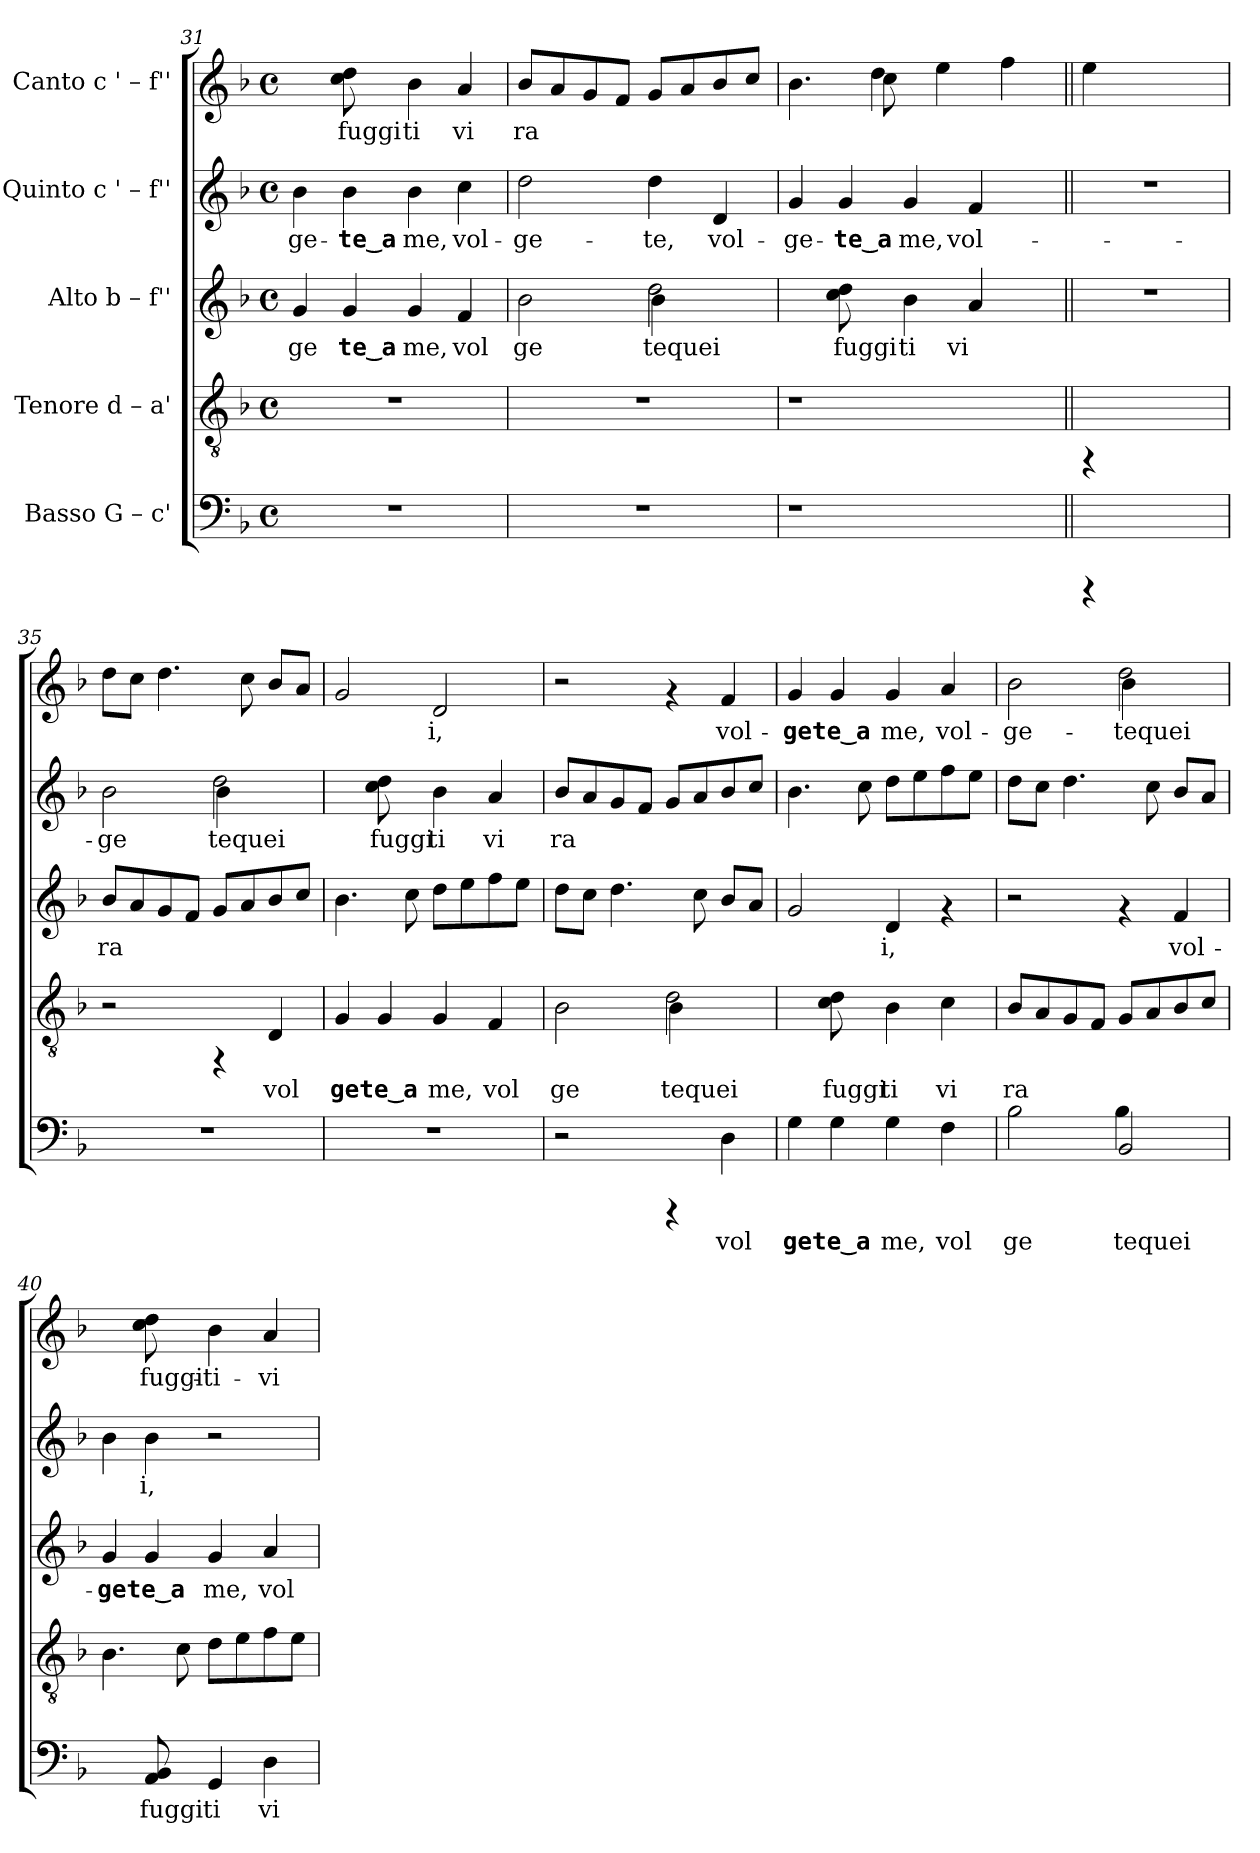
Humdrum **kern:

**kern	**text	**kern	**text	**kern	**text	**kern	**text	**kern	**text
*part5	*part5	*part4	*part4	*part3	*part3	*part2	*part2	*part1	*part1
*staff5	*staff5	*staff4	*staff4	*staff3	*staff3	*staff2	*staff2	*staff1	*staff1
*I"Basso  G – c'	*	*I"Tenore  d – a'	*	*I"Alto  b – f''	*	*I"Quinto  c ' – f''	*	*I"Canto  c ' – f''	*
*clefF4	*	*clefGv2	*	*clefG2	*	*clefG2	*	*clefG2	*
*k[b-]	*	*k[b-]	*	*k[b-]	*	*k[b-]	*	*k[b-]	*
*F:	*	*F:	*	*F:	*	*F:	*	*F:	*
*M4/4	*	*M4/4	*	*M4/4	*	*M4/4	*	*M4/4	*
*met(c)	*	*met(c)	*	*met(c)	*	*met(c)	*	*met(c)	*
=31	=31	=31	=31	=31	=31	=31	=31	=31	=31
!	!	!	!	!	!LO:LY:b:cj	!	!LO:LY:b:rj	!	!
1r	.	1r	.	4g/	ge	4b-\	-ge-	4ryy	.
!	!	!	!	!	!LO:LY:b:cj	!	!LO:LY:b:rj	!	!LO:LY:b:rj
.	.	.	.	4g/	te‿a	4b-\	-te‿a	8dd\ 8cc\	fuggi
.	.	.	.	.	.	.	.	8ryy	.
!	!	!	!	!	!LO:LY:b:cj	!	!LO:LY:b:rj	!	!LO:LY:b:rj
.	.	.	.	4g/	me,	4b-\	me,	4b-\	ti
!	!	!	!	!	!LO:LY:b:cj	!	!LO:LY:b:rj	!	!LO:LY:b:rj
.	.	.	.	4f/	vol	4cc\	vol-	4a/	vi
=32	=32	=32	=32	=32	=32	=32	=32	=32	=32
!	!	!	!	!	!LO:LY:b:cj	!	!LO:LY:b:rj	!	!LO:LY:b:rj
*	*	*	*	*^	*	*	*	*	*
1r	.	1r	.	2b-\	2ryy	ge	2dd\	-ge-	8b-/L	ra
!	!	!	!	!	!	!	!	!	!	!LO:LY:b:rj
.	.	.	.	.	.	.	.	.	8a/	.
!	!	!	!	!	!	!	!	!	!	!LO:LY:b:rj
.	.	.	.	.	.	.	.	.	8g/	.
!	!	!	!	!	!	!	!	!	!	!LO:LY:b:rj
.	.	.	.	.	.	.	.	.	8f/J	.
!	!	!	!	!	!	!LO:LY:b:cj	!	!LO:LY:b:rj	!	!LO:LY:b:rj
.	.	.	.	2dd\	4b-\	tequei	4dd\	-te,	8g/L	.
!	!	!	!	!	!	!	!	!	!	!LO:LY:b:rj
.	.	.	.	.	.	.	.	.	8a/	.
!	!	!	!	!	!	!	!	!LO:LY:b:rj	!	!LO:LY:b:rj
.	.	.	.	.	4ryy	.	4d/	vol-	8b-/	.
!	!	!	!	!	!	!	!	!	!	!LO:LY:b:rj
.	.	.	.	.	.	.	.	.	8cc/J	.
*	*	*	*	*v	*v	*	*	*	*	*
=33	=33	=33	=33	=33	=33	=33	=33	=33	=33
!	!	!	!	!	!	!	!LO:LY:b:rj	!	!LO:LY:b:rj
*	*	*	*	*	*	*	*	*^	*
1r	.	1r	.	4ryy	.	4g/	-ge-	4.b-\	4.ryy	.
!	!	!	!	!	!LO:LY:b:cj	!	!LO:LY:b:rj	!	!	!
.	.	.	.	8dd\ 8cc\	fuggi	4g/	-te‿a	.	.	.
!	!	!	!	!	!	!	!	!	!	!LO:LY:b:rj
.	.	.	.	8ryy	.	.	.	4dd\	8cc\	.
!	!	!	!	!	!LO:LY:b:cj	!	!LO:LY:b:rj	!	!	!
.	.	.	.	4b-\	ti	4g/	me,	.	2ryy	.
!	!	!	!	!	!	!	!	!	!	!LO:LY:b:rj
.	.	.	.	.	.	.	.	4ee\	.	.
!	!	!	!	!	!LO:LY:b:cj	!	!LO:LY:b:rj	!	!	!
.	.	.	.	4a/	vi	4f/	vol-	.	.	.
!	!	!	!	!	!	!	!	!	!	!LO:LY:b:rj
.	.	.	.	.	.	.	.	4ff\	.	.
8ryy	.	8ryy	.	8ryy	.	8ryy	.	.	8ryy	.
=34||	=34||	=34||	=34||	=34||	=34||	=34||	=34||	=34||	=34||	=34||
!	!	!	!	!	!	!	!	!	!	!LO:LY:b:rj
*	*	*	*	*	*	*	*	*v	*v	*
4rCCC	.	4rFF	.	1r	.	1r	.	4ee\	.
2.ryy	.	2.ryy	.	.	.	.	.	2.ryy	.
!!LO:PB:g=z
=35	=35	=35	=35	=35	=35	=35	=35	=35	=35
!	!	!	!	!	!LO:LY:b:cj	!	!LO:LY:b:rj	!	!LO:LY:b:rj
*	*	*	*	*	*	*^	*	*	*
1r	.	2r	.	8b-/L	ra-	2b-\	2ryy	-ge	8dd\L	.
!	!	!	!	!	!LO:LY:b:cj	!	!	!	!	!LO:LY:b:rj
.	.	.	.	8a/	--	.	.	.	8cc\J	.
!	!	!	!	!	!LO:LY:b:cj	!	!	!	!	!LO:LY:b:rj
.	.	.	.	8g/	--	.	.	.	4.dd\	.
!	!	!	!	!	!LO:LY:b:cj	!	!	!	!	!
.	.	.	.	8f/J	--	.	.	.	.	.
!	!	!	!	!	!LO:LY:b:cj	!	!	!LO:LY:b:rj	!	!
.	.	4rFF	.	8g/L	--	2dd\	4b-\	tequei	.	.
!	!	!	!	!	!LO:LY:b:cj	!	!	!	!	!LO:LY:b:rj
.	.	.	.	8a/	--	.	.	.	8cc\	.
!	!	!	!LO:LY:b:cj	!	!LO:LY:b:cj	!	!	!	!	!LO:LY:b:rj
.	.	4D/	vol	8b-/	--	.	4ryy	.	8b-/L	.
!	!	!	!	!	!LO:LY:b:cj	!	!	!	!	!LO:LY:b:rj
.	.	.	.	8cc/J	--	.	.	.	8a/J	.
*	*	*	*	*	*	*v	*v	*	*	*
=36	=36	=36	=36	=36	=36	=36	=36	=36	=36
!	!	!	!LO:LY:b:cj	!	!LO:LY:b:cj	!	!	!	!LO:LY:b:rj
1r	.	4G/	gete‿a	4.b-\	--	4ryy	.	2g/	.
!	!	!	!LO:LY:b:cj	!	!	!	!LO:LY:b:rj	!	!
.	.	4G/	.	.	.	8dd\ 8cc\	fuggi	.	.
!	!	!	!	!	!LO:LY:b:cj	!	!	!	!
.	.	.	.	8cc\	--	8ryy	.	.	.
!	!	!	!LO:LY:b:cj	!	!LO:LY:b:cj	!	!LO:LY:b:rj	!	!LO:LY:b:rj
.	.	4G/	me,	8dd\L	--	4b-\	ti	2d/	i,
!	!	!	!	!	!LO:LY:b:cj	!	!	!	!
.	.	.	.	8ee\	--	.	.	.	.
!	!	!	!LO:LY:b:cj	!	!LO:LY:b:cj	!	!LO:LY:b:rj	!	!
.	.	4F/	vol	8ff\	--	4a/	vi	.	.
!	!	!	!	!	!LO:LY:b:cj	!	!	!	!
.	.	.	.	8ee\J	--	.	.	.	.
=37	=37	=37	=37	=37	=37	=37	=37	=37	=37
!	!	!	!LO:LY:b:cj	!	!LO:LY:b:cj	!	!LO:LY:b:rj	!	!
*	*	*^	*	*	*	*	*	*	*
2r	.	2B-\	2ryy	ge	8dd\L	--	8b-/L	ra	2r	.
!	!	!	!	!	!	!LO:LY:b:cj	!	!LO:LY:b:rj	!	!
.	.	.	.	.	8cc\J	--	8a/	.	.	.
!	!	!	!	!	!	!LO:LY:b:cj	!	!LO:LY:b:rj	!	!
.	.	.	.	.	4.dd\	--	8g/	.	.	.
!	!	!	!	!	!	!	!	!LO:LY:b:rj	!	!
.	.	.	.	.	.	.	8f/J	.	.	.
!	!	!	!	!LO:LY:b:cj	!	!	!	!LO:LY:b:rj	!	!
4rCCC	.	2d\	4B-\	tequei	.	.	8g/L	.	4rf	.
!	!	!	!	!	!	!LO:LY:b:cj	!	!LO:LY:b:rj	!	!
.	.	.	.	.	8cc\	--	8a/	.	.	.
!	!LO:LY:b:cj	!	!	!	!	!LO:LY:b:cj	!	!LO:LY:b:rj	!	!LO:LY:b:rj
4D\	vol	.	4ryy	.	8b-/L	--	8b-/	.	4f/	vol-
!	!	!	!	!	!	!LO:LY:b:cj	!	!LO:LY:b:rj	!	!
.	.	.	.	.	8a/J	--	8cc/J	.	.	.
*	*	*v	*v	*	*	*	*	*	*	*
=38	=38	=38	=38	=38	=38	=38	=38	=38	=38
!	!LO:LY:b:cj	!	!	!	!LO:LY:b:cj	!	!LO:LY:b:rj	!	!LO:LY:b:rj
4G\	gete‿a	4ryy	.	2g/	--	4.b-\	.	4g/	-gete‿a
!	!LO:LY:b:cj	!	!LO:LY:b:cj	!	!	!	!	!	!LO:LY:b:rj
4G\	.	8d\ 8c\	fuggi	.	.	.	.	4g/	.
!	!	!	!	!	!	!	!LO:LY:b:rj	!	!
.	.	8ryy	.	.	.	8cc\	.	.	.
!	!LO:LY:b:cj	!	!LO:LY:b:cj	!	!LO:LY:b:cj	!	!LO:LY:b:rj	!	!LO:LY:b:rj
4G\	me,	4B-\	ti	4d/	-i,	8dd\L	.	4g/	me,
!	!	!	!	!	!	!	!LO:LY:b:rj	!	!
.	.	.	.	.	.	8ee\	.	.	.
!	!LO:LY:b:cj	!	!LO:LY:b:cj	!	!	!	!LO:LY:b:rj	!	!LO:LY:b:rj
4F\	vol	4c\	vi	4rf	.	8ff\	.	4a/	vol-
!	!	!	!	!	!	!	!LO:LY:b:rj	!	!
.	.	.	.	.	.	8ee\J	.	.	.
=39	=39	=39	=39	=39	=39	=39	=39	=39	=39
!	!LO:LY:b:cj	!	!LO:LY:b:cj	!	!	!	!LO:LY:b:rj	!	!LO:LY:b:rj
*^	*	*	*	*	*	*	*	*^	*
2B-\	2ryy	ge	8B-/L	ra	2r	.	8dd\L	.	2b-\	2ryy	-ge-
!	!	!	!	!LO:LY:b:cj	!	!	!	!LO:LY:b:rj	!	!	!
.	.	.	8A/	.	.	.	8cc\J	.	.	.	.
!	!	!	!	!LO:LY:b:cj	!	!	!	!LO:LY:b:rj	!	!	!
.	.	.	8G/	.	.	.	4.dd\	.	.	.	.
!	!	!	!	!LO:LY:b:cj	!	!	!	!	!	!	!
.	.	.	8F/J	.	.	.	.	.	.	.	.
!	!	!LO:LY:b:cj	!	!LO:LY:b:cj	!	!	!	!	!	!	!LO:LY:b:rj
2BB-/	4B-\	tequei	8G/L	.	4rf	.	.	.	2dd\	4b-\	-tequei
!	!	!	!	!LO:LY:b:cj	!	!	!	!LO:LY:b:rj	!	!	!
.	.	.	8A/	.	.	.	8cc\	.	.	.	.
!	!	!	!	!LO:LY:b:cj	!	!LO:LY:b:cj	!	!LO:LY:b:rj	!	!	!
.	4ryy	.	8B-/	.	4f/	vol-	8b-/L	.	.	4ryy	.
!	!	!	!	!LO:LY:b:cj	!	!	!	!LO:LY:b:rj	!	!	!
.	.	.	8c/J	.	.	.	8a/J	.	.	.	.
*v	*v	*	*	*	*	*	*	*	*v	*v	*
=40	=40	=40	=40	=40	=40	=40	=40	=40	=40
!	!	!	!LO:LY:b:cj	!	!LO:LY:b:cj	!	!LO:LY:b:rj	!	!
4ryy	.	4.B-\	.	4g/	-gete‿a	4b-\	.	4ryy	.
!	!LO:LY:b:cj	!	!	!	!LO:LY:b:cj	!	!LO:LY:b:rj	!	!LO:LY:b:rj
8BB-/ 8AA/	fuggi	.	.	4g/	.	4b-\	i,	8dd\ 8cc\	fuggi-
!	!	!	!LO:LY:b:cj	!	!	!	!	!	!
8ryy	.	8c\	.	.	.	.	.	8ryy	.
!	!LO:LY:b:cj	!	!LO:LY:b:cj	!	!LO:LY:b:cj	!	!	!	!LO:LY:b:rj
4GG/	ti	8d\L	.	4g/	me,	2r	.	4b-\	-ti-
!	!	!	!LO:LY:b:cj	!	!	!	!	!	!
.	.	8e\	.	.	.	.	.	.	.
!	!LO:LY:b:cj	!	!LO:LY:b:cj	!	!LO:LY:b:cj	!	!	!	!LO:LY:b:rj
4D\	vi	8f\	.	4a/	vol-	.	.	4a/	-vi
!	!	!	!LO:LY:b:cj	!	!	!	!	!	!
.	.	8e\J	.	.	.	.	.	.	.
=	=	=	=	=	=	=	=	=	=
*-	*-	*-	*-	*-	*-	*-	*-	*-	*-
